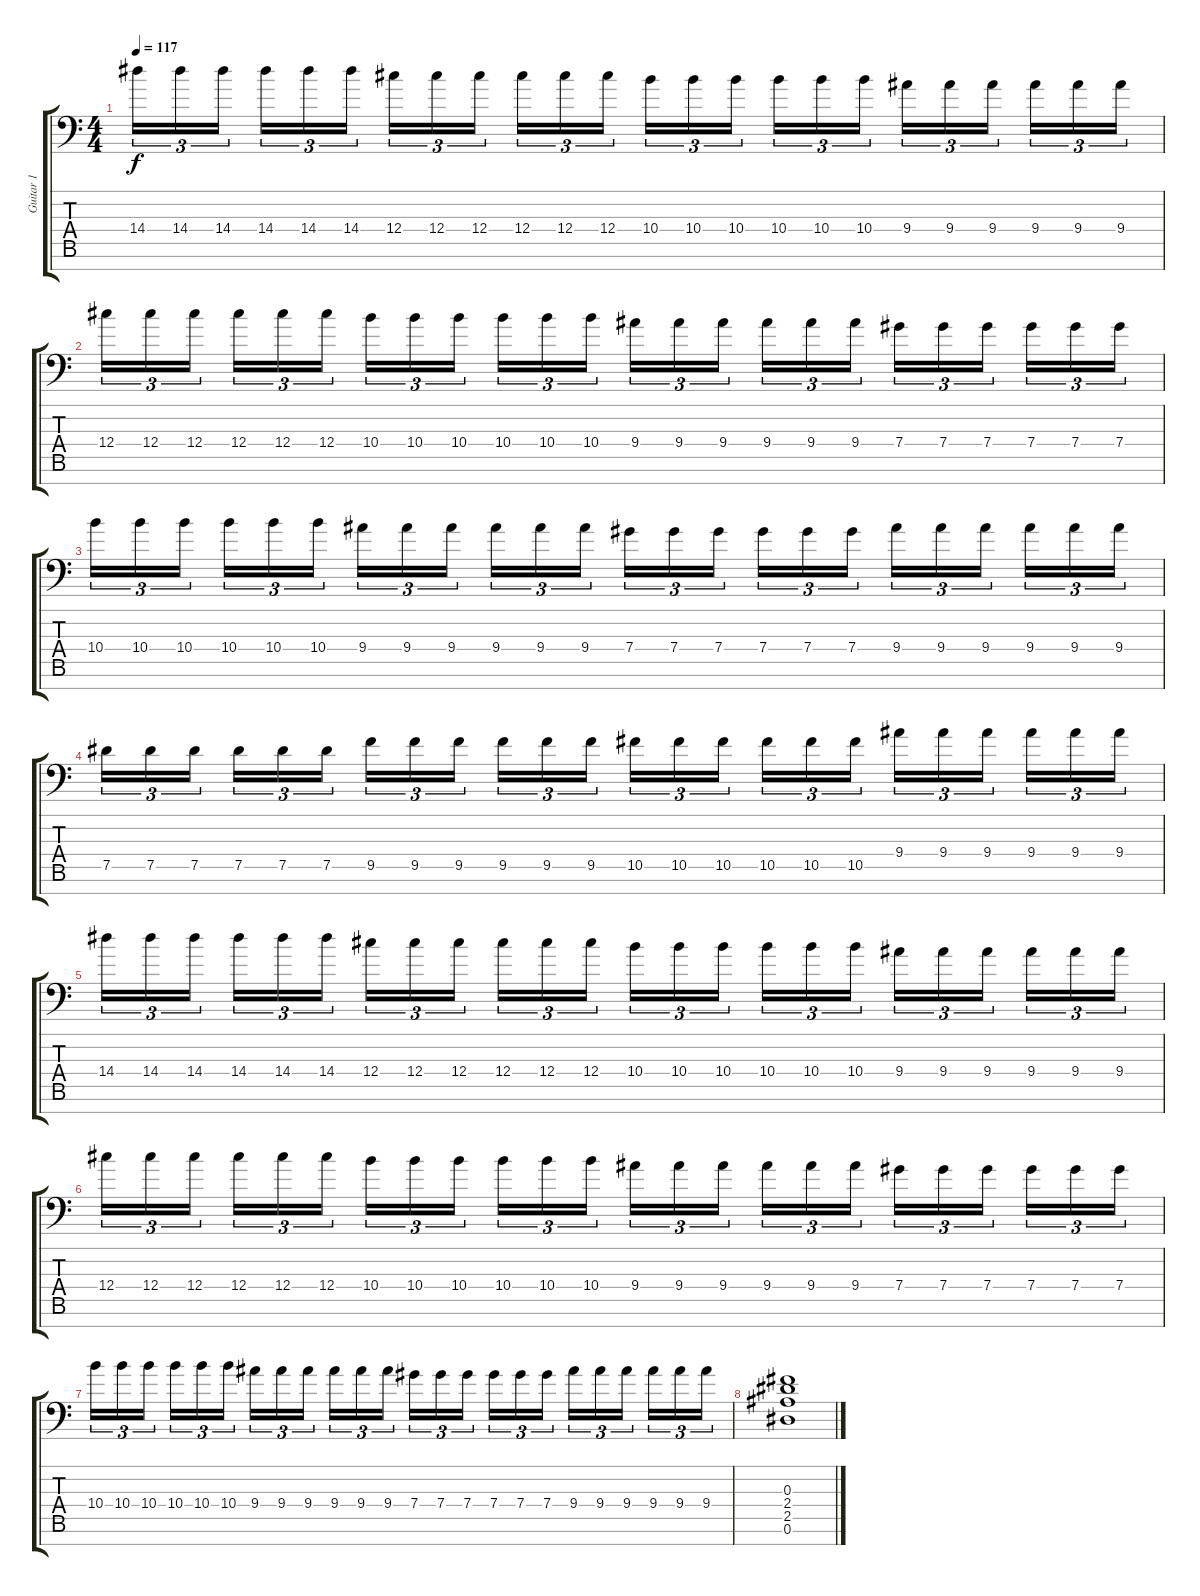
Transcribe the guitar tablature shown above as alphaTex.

\track ("Guitar 1" "Guitar 1") {instrument distortionguitar}
\staff {score tabs}
\tuning (Eb4 Bb3 Gb3 Db3 Ab2 Eb2 Bb1) {hide}
\ts (4 4)
\tempo 117
\clef f4
\ks c
14.4.16{tu (3 2) dy f} 14.4.16{tu (3 2)} 14.4.16{tu (3 2) beam splitsecondary} 14.4.16{tu (3 2)} 14.4.16{tu (3 2)} 14.4.16{tu (3 2)} 12.4.16{tu (3 2)} 12.4.16{tu (3 2)} 12.4.16{tu (3 2) beam splitsecondary} 12.4.16{tu (3 2)} 12.4.16{tu (3 2)} 12.4.16{tu (3 2)} 10.4.16{tu (3 2)} 10.4.16{tu (3 2)} 10.4.16{tu (3 2) beam splitsecondary} 10.4.16{tu (3 2)} 10.4.16{tu (3 2)} 10.4.16{tu (3 2)} 9.4.16{tu (3 2)} 9.4.16{tu (3 2)} 9.4.16{tu (3 2) beam splitsecondary} 9.4.16{tu (3 2)} 9.4.16{tu (3 2)} 9.4.16{tu (3 2)} |
12.4.16{tu (3 2)} 12.4.16{tu (3 2)} 12.4.16{tu (3 2) beam splitsecondary} 12.4.16{tu (3 2)} 12.4.16{tu (3 2)} 12.4.16{tu (3 2)} 10.4.16{tu (3 2)} 10.4.16{tu (3 2)} 10.4.16{tu (3 2) beam splitsecondary} 10.4.16{tu (3 2)} 10.4.16{tu (3 2)} 10.4.16{tu (3 2)} 9.4.16{tu (3 2)} 9.4.16{tu (3 2)} 9.4.16{tu (3 2) beam splitsecondary} 9.4.16{tu (3 2)} 9.4.16{tu (3 2)} 9.4.16{tu (3 2)} 7.4.16{tu (3 2)} 7.4.16{tu (3 2)} 7.4.16{tu (3 2) beam splitsecondary} 7.4.16{tu (3 2)} 7.4.16{tu (3 2)} 7.4.16{tu (3 2)} |
10.4.16{tu (3 2)} 10.4.16{tu (3 2)} 10.4.16{tu (3 2) beam splitsecondary} 10.4.16{tu (3 2)} 10.4.16{tu (3 2)} 10.4.16{tu (3 2)} 9.4.16{tu (3 2)} 9.4.16{tu (3 2)} 9.4.16{tu (3 2) beam splitsecondary} 9.4.16{tu (3 2)} 9.4.16{tu (3 2)} 9.4.16{tu (3 2)} 7.4.16{tu (3 2)} 7.4.16{tu (3 2)} 7.4.16{tu (3 2) beam splitsecondary} 7.4.16{tu (3 2)} 7.4.16{tu (3 2)} 7.4.16{tu (3 2)} 9.4.16{tu (3 2)} 9.4.16{tu (3 2)} 9.4.16{tu (3 2) beam splitsecondary} 9.4.16{tu (3 2)} 9.4.16{tu (3 2)} 9.4.16{tu (3 2)} |
7.5.16{tu (3 2)} 7.5.16{tu (3 2)} 7.5.16{tu (3 2) beam splitsecondary} 7.5.16{tu (3 2)} 7.5.16{tu (3 2)} 7.5.16{tu (3 2)} 9.5.16{tu (3 2)} 9.5.16{tu (3 2)} 9.5.16{tu (3 2) beam splitsecondary} 9.5.16{tu (3 2)} 9.5.16{tu (3 2)} 9.5.16{tu (3 2)} 10.5.16{tu (3 2)} 10.5.16{tu (3 2)} 10.5.16{tu (3 2) beam splitsecondary} 10.5.16{tu (3 2)} 10.5.16{tu (3 2)} 10.5.16{tu (3 2)} 9.4.16{tu (3 2)} 9.4.16{tu (3 2)} 9.4.16{tu (3 2) beam splitsecondary} 9.4.16{tu (3 2)} 9.4.16{tu (3 2)} 9.4.16{tu (3 2)} |
14.4.16{tu (3 2)} 14.4.16{tu (3 2)} 14.4.16{tu (3 2) beam splitsecondary} 14.4.16{tu (3 2)} 14.4.16{tu (3 2)} 14.4.16{tu (3 2)} 12.4.16{tu (3 2)} 12.4.16{tu (3 2)} 12.4.16{tu (3 2) beam splitsecondary} 12.4.16{tu (3 2)} 12.4.16{tu (3 2)} 12.4.16{tu (3 2)} 10.4.16{tu (3 2)} 10.4.16{tu (3 2)} 10.4.16{tu (3 2) beam splitsecondary} 10.4.16{tu (3 2)} 10.4.16{tu (3 2)} 10.4.16{tu (3 2)} 9.4.16{tu (3 2)} 9.4.16{tu (3 2)} 9.4.16{tu (3 2) beam splitsecondary} 9.4.16{tu (3 2)} 9.4.16{tu (3 2)} 9.4.16{tu (3 2)} |
12.4.16{tu (3 2)} 12.4.16{tu (3 2)} 12.4.16{tu (3 2) beam splitsecondary} 12.4.16{tu (3 2)} 12.4.16{tu (3 2)} 12.4.16{tu (3 2)} 10.4.16{tu (3 2)} 10.4.16{tu (3 2)} 10.4.16{tu (3 2) beam splitsecondary} 10.4.16{tu (3 2)} 10.4.16{tu (3 2)} 10.4.16{tu (3 2)} 9.4.16{tu (3 2)} 9.4.16{tu (3 2)} 9.4.16{tu (3 2) beam splitsecondary} 9.4.16{tu (3 2)} 9.4.16{tu (3 2)} 9.4.16{tu (3 2)} 7.4.16{tu (3 2)} 7.4.16{tu (3 2)} 7.4.16{tu (3 2) beam splitsecondary} 7.4.16{tu (3 2)} 7.4.16{tu (3 2)} 7.4.16{tu (3 2)} |
10.4.16{tu (3 2)} 10.4.16{tu (3 2)} 10.4.16{tu (3 2) beam splitsecondary} 10.4.16{tu (3 2)} 10.4.16{tu (3 2)} 10.4.16{tu (3 2)} 9.4.16{tu (3 2)} 9.4.16{tu (3 2)} 9.4.16{tu (3 2) beam splitsecondary} 9.4.16{tu (3 2)} 9.4.16{tu (3 2)} 9.4.16{tu (3 2)} 7.4.16{tu (3 2)} 7.4.16{tu (3 2)} 7.4.16{tu (3 2) beam splitsecondary} 7.4.16{tu (3 2)} 7.4.16{tu (3 2)} 7.4.16{tu (3 2)} 9.4.16{tu (3 2)} 9.4.16{tu (3 2)} 9.4.16{tu (3 2) beam splitsecondary} 9.4.16{tu (3 2)} 9.4.16{tu (3 2)} 9.4.16{tu (3 2)} |
(0.3 2.4 2.5 0.6).1
